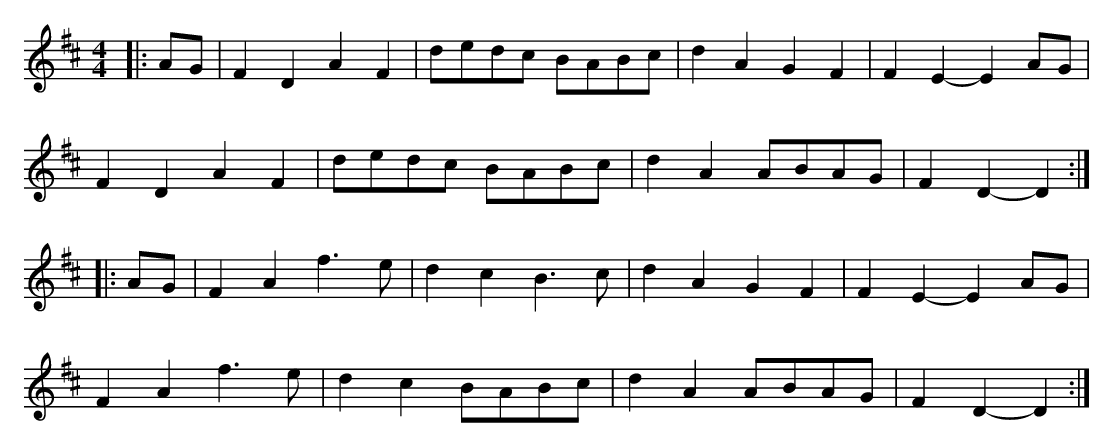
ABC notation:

X:1
M:4/4
K:D
|:AG|F2 D2 A2 F2|dedc BABc|d2 A2 G2 F2|F2 E2- E2 AG|
F2 D2 A2 F2|dedc BABc|d2 A2 ABAG|F2 D2- D2:|
|:AG|F2 A2 f3 e|d2 c2 B3 c|d2 A2 G2 F2|F2 E2- E2 AG|
F2 A2 f3 e|d2 c2 BABc|d2 A2 ABAG|F2 D2- D2:|
